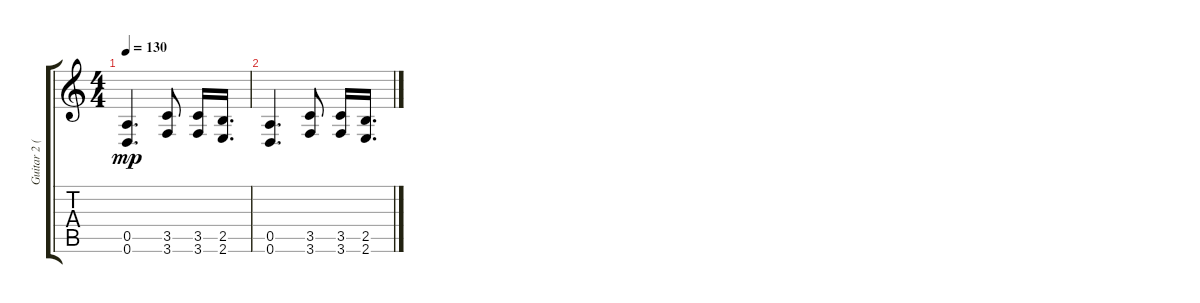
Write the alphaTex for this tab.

\track ("Guitar 2 (Drop D)" "Guitar 2 (") {instrument overdrivenguitar}
\staff {score tabs}
\tuning (E4 B3 G3 D3 A2 D2) {hide}
\ts (4 4)
\tempo 130
\clef g2
\ks c
(0.5 0.6).4{d dy mp} (3.5 3.6).8 (3.5 3.6).16 (2.5 2.6).16{d} |
(0.5 0.6).4{d} (3.5 3.6).8 (3.5 3.6).16 (2.5 2.6).16{d}
